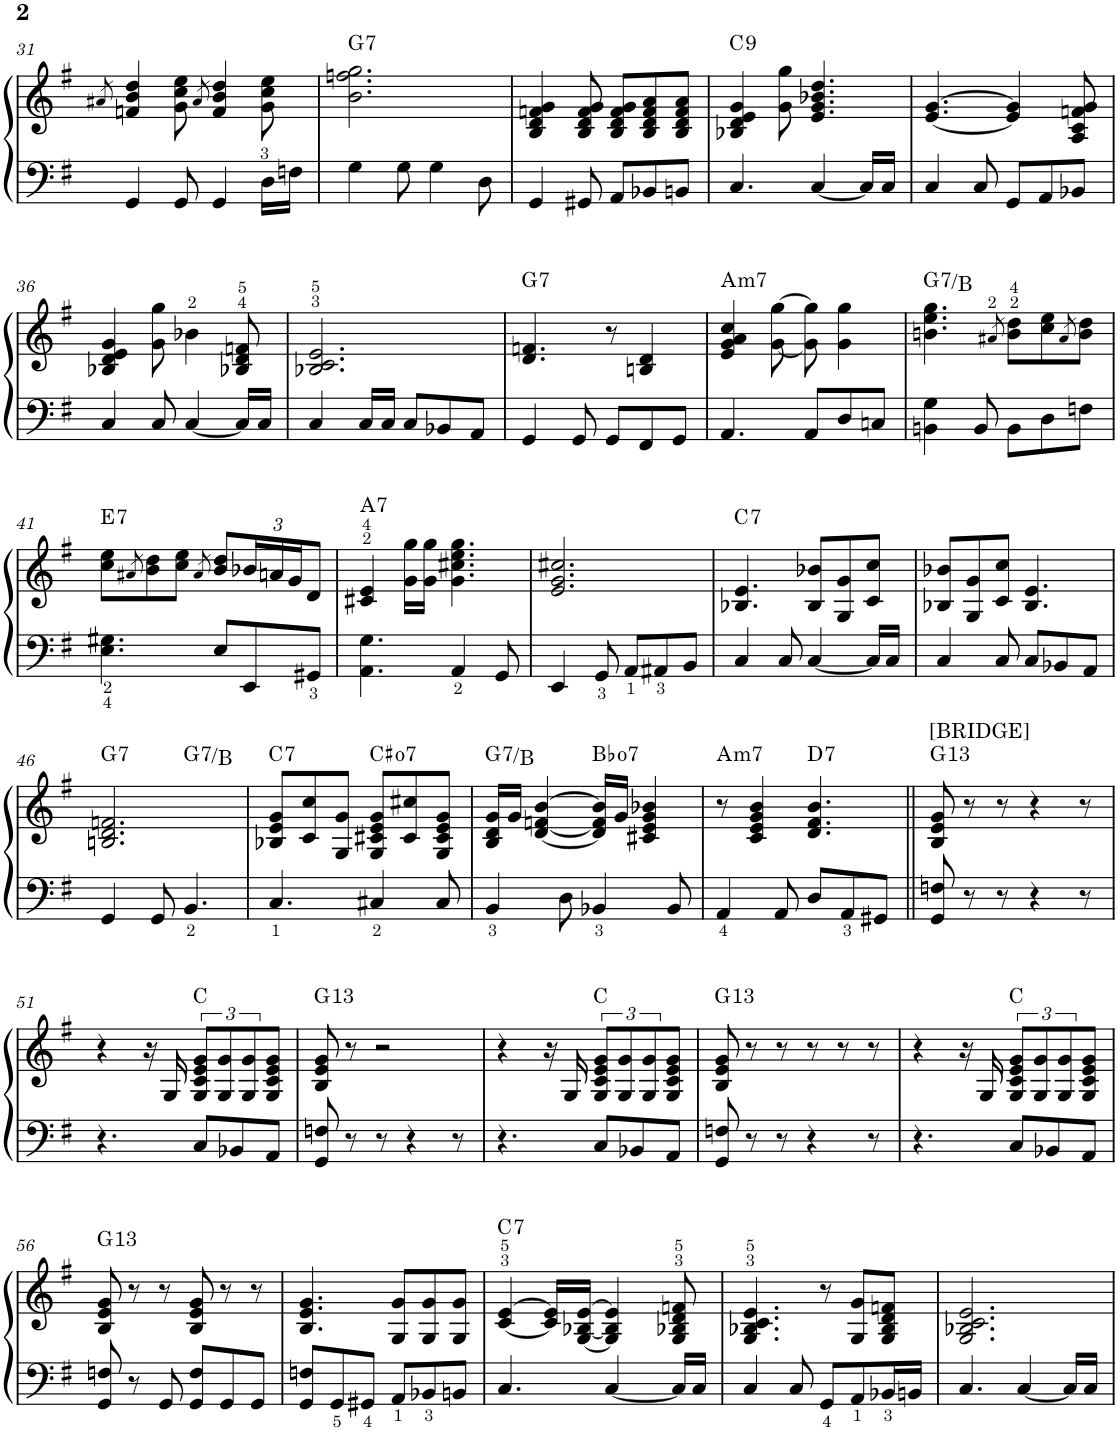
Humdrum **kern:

**kern	**kern	**harte
*part1	*part1	*part1
*staff2	*staff1	*
*I"Piano	*	*
*I'Pno.	*	*
!!LO:PB:g=z
*clefF4	*clefG2	*
*k[f#]	*k[f#]	*
*M6/8	*M6/8	*
=31	=31	=31
.	8qa#X/	.
4GG/	4fn/ 4b/ 4dd/	.
8GG/	8g\ 8cc\ 8ee\	.
.	8qa#/	.
4GG/	4f/ 4b/ 4dd/	.
16D\LL	8g\ 8cc\ 8ee\	.
16Fn\JJ	.	.
=32	=32	=32
!	!	!LO:H:kt=7
4G\	2.b\ 2.ffn\ 2.gg\	G:7
8G\	.	.
4G\	.	.
8D\	.	.
=33	=33	=33
4GG/	4B/ 4d/ 4fn/ 4g/	.
8GG#X/	8B/ 8d/ 8f/ 8g/	.
8AA/L	8B/ 8d/ 8f/ 8g/L	.
8BB-X/	8B/ 8d/ 8f/ 8a/	.
8BBn/J	8B/ 8d/ 8f/ 8a/J	.
=34	=34	=34
!	!	!LO:H:kt=9
4.C/	4B-X/ 4d/ 4e/ 4g/	C:9
.	8g\ 8gg\	.
[4C/	4.e/ 4.g/ 4.b-X/ 4.dd/	.
16C/LL]	.	.
16C/JJ	.	.
=35	=35	=35
4C/	[4.e/ [4.g/	.
8C/	.	.
8GG/L	4e/] 4g/]	.
8AA/	.	.
8BB-X/J	8A/ 8c/ 8fn/ 8g/	.
!!LO:LB:g=z
=36	=36	=36
4C/	4B-X/ 4d/ 4e/ 4g/	.
8C/	8g\ 8gg\	.
[4C/	4b-X\	.
16C/LL]	8B-X/ 8d/ 8fn/	.
16C/JJ	.	.
=37	=37	=37
4C/	2.B-X/ 2.c/ 2.e/	.
16C/LL	.	.
16C/JJ	.	.
8C/L	.	.
8BB-X/	.	.
8AA/J	.	.
=38	=38	=38
!	!	!LO:H:kt=7
4GG/	4.d/ 4.fn/	G:7
8GG/	.	.
8GG/L	8r	.
8FF#/	4Bn/ 4d/	.
8GG/J	.	.
=39	=39	=39
!	!	!LO:H:kt=m7
4.AA/	4e/ 4g/ 4a/ 4cc/	A:min7
.	[8g\ [8gg\	.
8AA/L	8g\] 8gg\]	.
8D/	4g\ 4gg\	.
8Cn/J	.	.
=40	=40	=40
!	!	!LO:H:kt=7
4BBn\ 4G\	4.bn\ 4.ee\ 4.gg\	G:7/3
8BB/	.	.
.	8qa#X/	.
8BB\L	8b\ 8dd\L	.
8D\	8cc\ 8ee\	.
.	8qa#/	.
8Fn\J	8b\ 8dd\J	.
!!LO:LB:g=z
=41	=41	=41
!	!	!LO:H:kt=7
4.E\ 4.G#X\	8cc\ 8ee\L	E:7
.	8qa#X/	.
.	8b\ 8dd\	.
.	8cc\ 8ee\J	.
.	8qa#/	.
8E/L	8b/ 8dd/L	.
*	*Xbrackettup	*
8EE/	24b-X/L	.
.	24an/	.
.	24g/J	.
8GG#X/J	8d/J	.
=42	=42	=42
!	!	!LO:H:kt=7
4.AA\ 4.G\	4c#X/ 4e/	A:7
.	16g\ 16gg\LL	.
.	16g\ 16gg\JJ	.
4AA/	4.g\ 4.cc#X\ 4.ee\ 4.gg\	.
8GG/	.	.
=43	=43	=43
4EE/	2.e/ 2.g/ 2.cc#X/	.
8GG/	.	.
8AA/L	.	.
8AA#X/	.	.
8BB/J	.	.
=44	=44	=44
!	!	!LO:H:kt=7
4C/	4.B-X/ 4.e/	C:7
8C/	.	.
[4C/	8B-/ 8b-X/L	.
.	8G/ 8g/	.
16C/LL]	8c/ 8cc/J	.
16C/JJ	.	.
=45	=45	=45
4C/	8B-X/ 8b-X/L	.
.	8G/ 8g/	.
8C/	8c/ 8cc/J	.
8C/L	4.B-/ 4.e/	.
8BB-X/	.	.
8AA/J	.	.
!!LO:LB:g=z
=46	=46	=46
!	!	!LO:H:kt=7
*	*^	*
4GG/	2.Bn/ 2.d/ 2.fn/	4.ryy	G:7
8GG/	.	.	.
!	!	!	!LO:H:kt=7
4.BB/	.	4.ryy	G:7/3
=47	=47	=47	=47
!	!	!	!LO:H:kt=7
*	*v	*v	*
4.C/	8B-X/ 8e/ 8g/L	C:7
.	8c/ 8cc/	.
.	8G/ 8g/J	.
!	!	!LO:H:kt=7
4C#X/	8G/ 8c#X/ 8e/ 8g/L	C#:dim7
.	8c#/ 8cc#X/	.
8C#/	8G/ 8c#/ 8e/ 8g/J	.
=48	=48	=48
!	!	!LO:H:kt=7
4BB/	16B/ 16d/ 16g/LL	G:7/3
.	16g/JJ	.
.	[4d/ [4fn/ [4b/	.
8D\	.	.
!	!	!LO:H:kt=7
4BB-X/	16d/] 16f/] 16b/]LL	Bb:dim7
.	16g/JJ	.
.	4c#X/ 4e/ 4g/ 4b-X/	.
8BB-/	.	.
=49	=49	=49
!	!	!LO:H:kt=m7
4AA/	8r	A:min7
.	4c/ 4e/ 4g/ 4b/	.
8AA/	.	.
!	!	!LO:H:kt=7
8D/L	4.d/ 4.f#/ 4.b/	D:7
8AA/	.	.
8GG#X/J	.	.
=50||	=50||	=50||
!	!LO:TX:a:t=[BRIDGE]	!LO:H:kt=13
8GG/ 8Fn/	8B/ 8e/ 8g/	G:9(11,13)
8r	8r	.
8r	8r	.
4r	4r	.
8r	8r	.
!!LO:LB:g=z
=51	=51	=51
4.r	4r	.
.	16r	.
.	16G/	.
*	*brackettup	*
8C/L	12G/ 12c/ 12e/ 12g/L	C:maj
.	12G/ 12g/	.
8BB-X/	.	.
.	12G/ 12g/	.
8AA/J	8G/ 8c/ 8e/ 8g/J	.
=52	=52	=52
!	!	!LO:H:kt=13
8GG/ 8Fn/	8B/ 8e/ 8g/	G:9(11,13)
8r	8r	.
8r	2r	.
4r	.	.
8r	.	.
=53	=53	=53
4.r	4r	.
.	16r	.
.	16G/	.
8C/L	12G/ 12c/ 12e/ 12g/L	C:maj
.	12G/ 12g/	.
8BB-X/	.	.
.	12G/ 12g/	.
8AA/J	8G/ 8c/ 8e/ 8g/J	.
=54	=54	=54
!	!	!LO:H:kt=13
8GG/ 8Fn/	8B/ 8e/ 8g/	G:9(11,13)
8r	8r	.
8r	8r	.
4r	8r	.
.	8r	.
8r	8r	.
=55	=55	=55
4.r	4r	.
.	16r	.
.	16G/	.
8C/L	12G/ 12c/ 12e/ 12g/L	C:maj
.	12G/ 12g/	.
8BB-X/	.	.
.	12G/ 12g/	.
8AA/J	8G/ 8c/ 8e/ 8g/J	.
!!LO:LB:g=z
=56	=56	=56
!	!	!LO:H:kt=13
8GG/ 8Fn/	8B/ 8e/ 8g/	G:9(11,13)
8r	8r	.
8GG/	8r	.
8GG/ 8F/L	8B/ 8e/ 8g/	.
8GG/	8r	.
8GG/J	8r	.
=57	=57	=57
8GG/ 8Fn/L	4.B/ 4.e/ 4.g/	.
8GG/	.	.
8GG#X/J	.	.
8AA/L	8G/ 8g/L	.
8BB-X/	8G/ 8g/	.
8BBn/J	8G/ 8g/J	.
=58	=58	=58
!	!	!LO:H:kt=7
4.C/	[4c/ [4e/	C:7
.	16c/] 16e/]LL	.
.	[16G/ [16B-X/ [16e/JJ	.
[4C/	4G/] 4B-/] 4e/]	.
16C/LL]	8G/ 8B-X/ 8d/ 8fn/	.
16C/JJ	.	.
=59	=59	=59
4C/	4.G/ 4.B-X/ 4.c/ 4.e/	.
8C/	.	.
8GG/L	8r	.
8AA/	8G/ 8g/L	.
16BB-X/L	8G/ 8B-/ 8d/ 8fn/J	.
16BBn/JJ	.	.
=60	=60	=60
4.C/	2.G/ 2.B-X/ 2.c/ 2.e/	.
[4C/	.	.
16C/LL]	.	.
16C/JJ	.	.
=	=	=
*-	*-	*-
